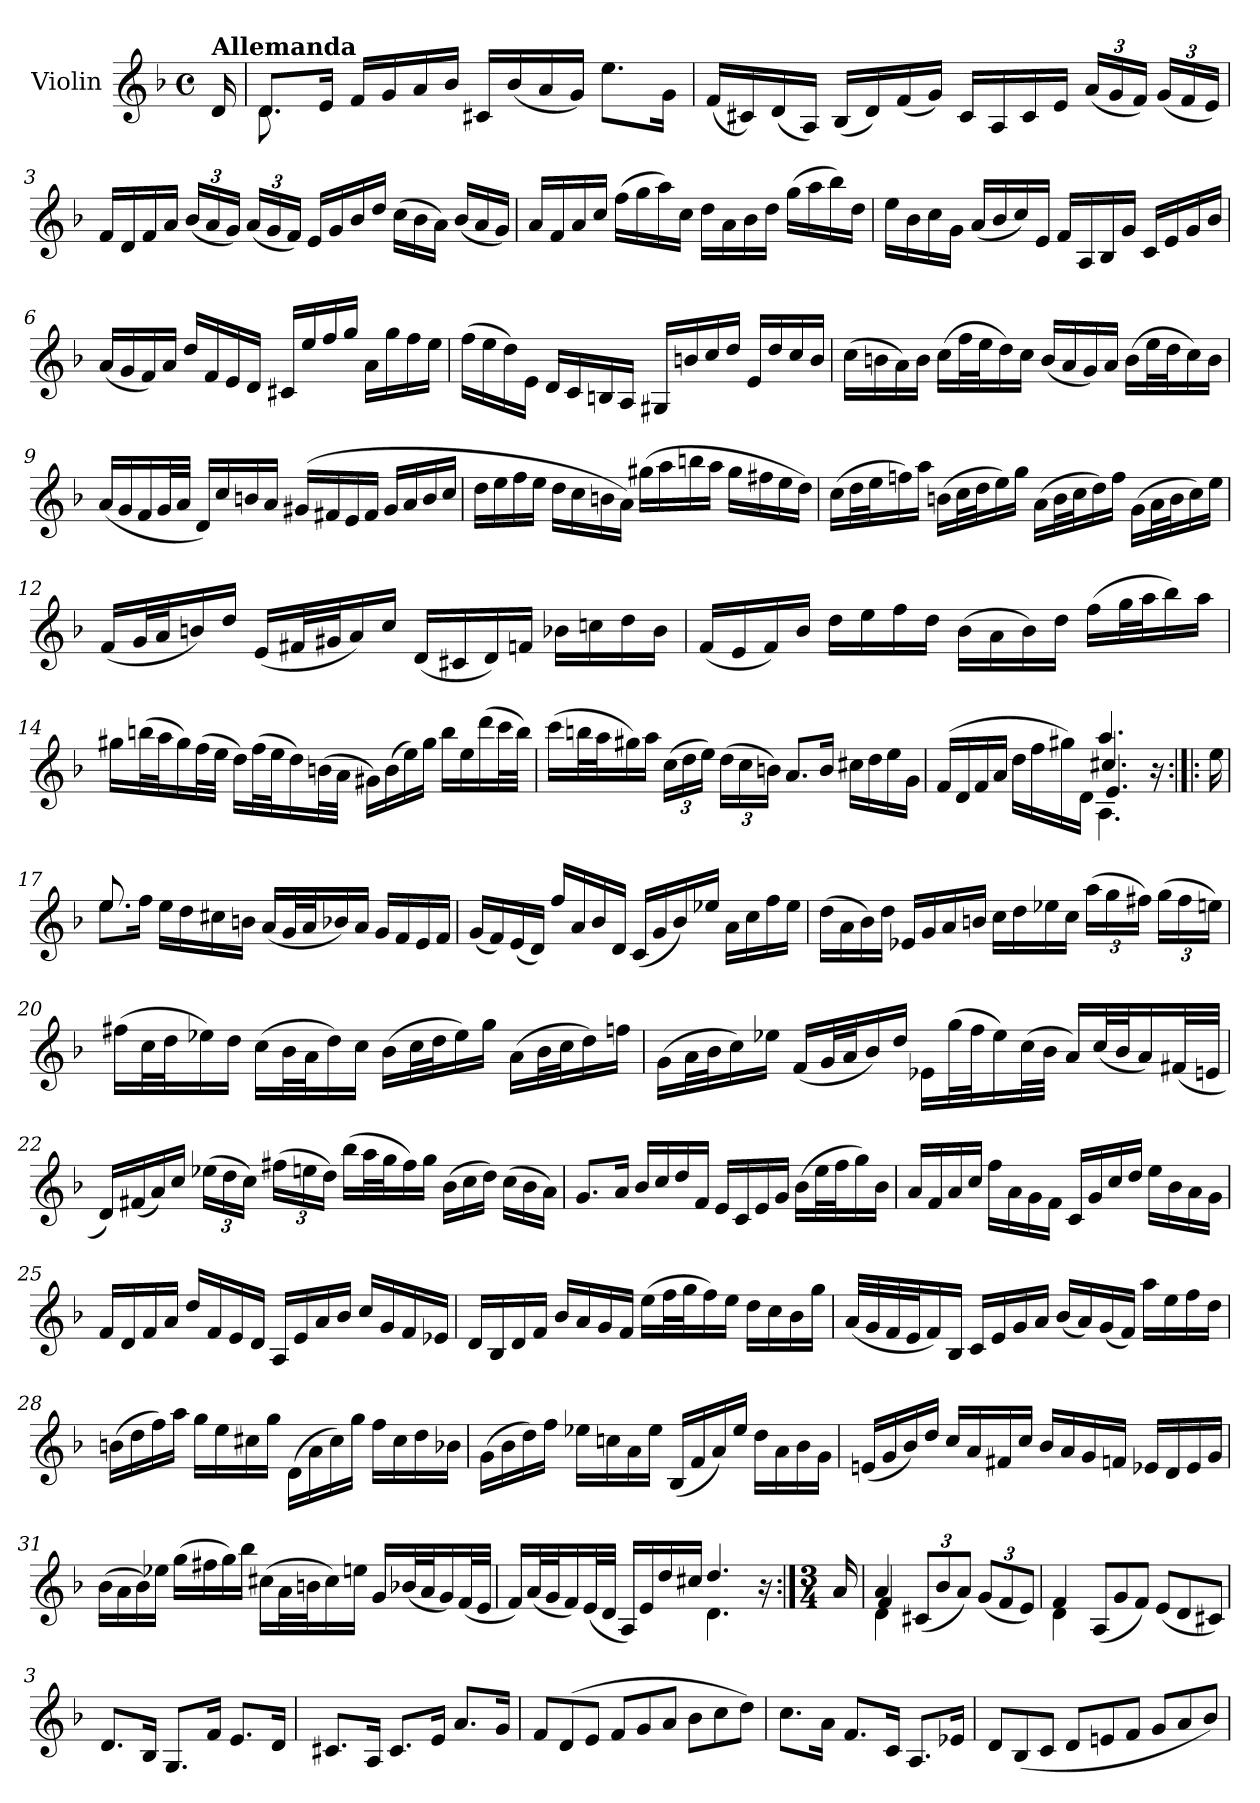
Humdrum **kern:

**kern
*part1
*staff1
*I"Violin
*I'Vln.
*clefG2
*k[b-]
*M4/4
*met(c)
=
!LO:TX:a:B:t=Allemanda
16d/
=1
*^
8.d/L	8.d\
16e/Jk	16ryy
16f/LL	4ryy
16g/	.
16a/	.
16b-/JJ	.
16c#X/LL	2ryy
(<16b-/	.
16a/	.
16g/JJ)	.
8.ee\L	.
16g\Jk	.
*v	*v
=2
(<16f/LL
16c#X/)
(<16d/
16A/JJ)
(<16B-/LL
16d/)
(<16f/
16g/JJ)
16c#/LL
16A/
16c#/
16e/JJ
*Xbrackettup
(<24a/LL
24g/
24f/JJ)
(<24g/LL
24f/
24e/JJ)
=3
16f/LL
16d/
16f/
16a/JJ
(<24b-/LL
24a/
24g/JJ)
(<24a/LL
24g/
24f/JJ)
16e/LL
16g/
16b-/
16dd/JJ
*Xtuplet
(>24cc\LL
24b-\
24a\JJ)
(<24b-/LL
24a/
24g/JJ)
=4
16a/LL
16f/
16a/
16cc/JJ
(>16ff\LL
16gg\
16aa\)
16cc\JJ
16dd\LL
16a\
16b-\
16dd\JJ
(>16gg\LL
16aa\
16bb-\)
16dd\JJ
=5
16ee\LL
16b-\
16cc\
16g\JJ
(<16a/LL
16b-/
16cc/)
16e/JJ
16f/LL
16A/
16B-/
16g/JJ
16c/LL
16e/
16g/
16b-/JJ
=6
(<16a/LL
16g/
16f/)
16a/JJ
16dd/LL
16f/
16e/
16d/JJ
16c#X/LL
16ee/
16ff/
16gg/JJ
16a\LL
16gg\
16ff\
16ee\JJ
=7
(>16ff\LL
16ee\
16dd\)
16e\JJ
16d/LL
16c/
16Bn/
16A/JJ
16G#X/LL
16bn/
16cc/
16dd/JJ
16e/LL
16dd/
16cc/
16b/JJ
=8
(>16cc\LL
16bn\
16a\)
16b\JJ
(>16cc\LL
32ff\L
32ee\J
16dd\)
16cc\JJ
(<16b/LL
16a/
16g/)
16a/JJ
(>16b\LL
32ee\L
32dd\J
16cc\)
16b\JJ
=9
(<16a/LL
16g/
16f/
32g/L
32a/JJJ
16d/LL)
16cc/
16bn/
16a/JJ
(<16g#X/LL
16f#X/
16e/
16f#/JJ
16g#/LL
16a/
16b/
16cc/JJ
=10
16dd\LL
16ee\
16ff\
16ee\JJ
16dd\LL
16cc\
16bn\
16a\JJ)
(>16gg#X\LL
16aa\
16bbn\
16aa\JJ
16gg#\LL
16ff#X\
16ee\
16dd\JJ)
=11
(>16cc\LL
32dd\L
32ee\J
16ffn\)
16aa\JJ
(>16bn\LL
32cc\L
32dd\J
16ee\)
16gg\JJ
(>16a\LL
32b\L
32cc\J
16dd\)
16ff\JJ
(>16g\LL
32a\L
32b\J
16cc\)
16ee\JJ
=12
(<16f/LL
32g/L
32a/J
16bn/)
16dd/JJ
(<16e/LL
32f#X/L
32g#X/J
16a/)
16cc/JJ
(<16d/LL
16c#X/
16d/)
16fn/JJ
16b-X\LL
16ccn\
16dd\
16b-\JJ
=13
(<16f/LL
16e/
16f/)
16b-/JJ
16dd\LL
16ee\
16ff\
16dd\JJ
(>16b-\LL
16a\
16b-\)
16dd\JJ
(>16ff\LL
32gg\L
32aa\J
16bb-\)
16aa\JJ
=14
16gg#X\LL
(>32bbn\L
32aa\J
16gg#\)
(>32ff\L
32ee\JJJ
16dd\LL)
(>32ff\L
32ee\J
16dd\)
(>32bn\L
32a\JJJ
16g#X\LL)
(>16b\
16ee\)
16gg#\JJ
16bb\LL
16ee\
(>16ddd\
32ccc\L
32bb\JJJ)
=15
(>16ccc\LL
32bbn\L
32aa\J
16gg#X\)
16aa\JJ
*tuplet
(>24cc\LL
24dd\
24ee\JJ)
(>24dd\LL
24cc\
24bn\JJ)
8.a/L
16b/Jk
16cc#X\LL
16dd\
16ee\
16g\JJ
=16
*^
*	*^
*	*	*^
(>16f/LL	2ryy	2ryy	2ryy
16d/	.	.	.
16f/	.	.	.
16a/JJ	.	.	.
16dd\LL	.	.	.
16ff\	.	.	.
16gg#X\)	.	.	.
16d\JJ	.	.	.
4.aa/	4.cc#X/	4.e/	4.A\
16r	16ryy	16ryy	16ryy
*v	*v	*v	*v
=16X1:|!|:
16ee\
=17
*^
8.ee\L	8.ee/
16ff\Jk	16ryy
16ee\LL	4ryy
16dd\	.
16cc#X\	.
16bn\JJ	.
(<16a/LL	2ryy
32g/L	.
32a/J	.
16b-X/)	.
16a/JJ	.
16g/LL	.
16f/	.
16e/	.
16f/JJ	.
*v	*v
=18
(<16g/LL
16f/)
(<16e/
16d/JJ)
16ff/LL
16a/
16b-/
16d/JJ
(<16c/LL
16g/
16b-/)
16ee-X/JJ
16a\LL
16cc\
16ff\
16ee-\JJ
=19
(>16dd\LL
16a\
16b-\)
16dd\JJ
16e-X/LL
16g/
16a/
16bn/JJ
16cc\LL
16dd\
16ee-X\
16cc\JJ
(>24aa\LL
24gg\
24ff#X\JJ)
(>24gg\LL
24ff#\
24een\JJ)
=20
(>16ff#X\LL
32cc\L
32dd\J
16ee-X\)
16dd\JJ
(>16cc\LL
32b-\L
32a\J
16dd\)
16cc\JJ
(>16b-\LL
32cc\L
32dd\J
16ee-\)
16gg\JJ
(>16a\LL
32b-\L
32cc\J
16dd\)
16ffn\JJ
=21
(>16g\LL
32a\L
32b-\J
16cc\)
16ee-X\JJ
(<16f/LL
32g/L
32a/J
16b-/)
16dd/JJ
16e-X\LL
(>32gg\L
32ff\J
16ee-\)
(>32cc\L
32b-\JJJ
16a/LL)
(<32cc/L
32b-/J
16a/)
(<32f#X/L
32en/JJJ
=22
16d/LL)
(<16f#X/
16a/)
16cc/JJ
(>24ee-X\LL
24dd\
24cc\JJ)
(>24ff#X\LL
24een\
24dd\JJ)
(>16bb-\LL
32aa\L
32gg\J
16ff#\)
16gg\JJ
*Xtuplet
(>24b-\LL
24cc\
24dd\JJ)
(>24cc\LL
24b-\
24a\JJ)
=23
8.g/L
16a/Jk
16b-/LL
16cc/
16dd/
16f/JJ
16e/LL
16c/
16e/
16g/JJ
(>16b-\LL
32ee\L
32ff\J
16gg\)
16b-\JJ
=24
16a/LL
16f/
16a/
16cc/JJ
16ff\LL
16a\
16g\
16f\JJ
16c/LL
16g/
16cc/
16dd/JJ
16ee\LL
16b-\
16a\
16g\JJ
=25
16f/LL
16d/
16f/
16a/JJ
16dd/LL
16f/
16e/
16d/JJ
16A/LL
16e/
16a/
16b-/JJ
16cc/LL
16g/
16f/
16e-X/JJ
=26
16d/LL
16B-/
16d/
16f/JJ
16b-/LL
16a/
16g/
16f/JJ
(>16ee\LL
32ff\L
32gg\J
16ff\)
16ee\JJ
16dd\LL
16cc\
16b-\
16gg\JJ
=27
(<32a/LLL
32g/
32f/
32e/J
16f/)
16B-/JJ
16c/LL
16e/
16g/
16a/JJ
(<16b-/LL
16a/)
(<16g/
16f/JJ)
16aa\LL
16ee\
16ff\
16dd\JJ
=28
(>16bn\LL
16dd\
16ff\)
16aa\JJ
16gg\LL
16ee\
16cc#X\
16gg\JJ
(>16d\LL
16a\
16cc#\)
16gg\JJ
16ff\LL
16cc#\
16dd\
16b-X\JJ
=29
(>16g\LL
16b-\
16dd\)
16ff\JJ
16ee-X\LL
16ccn\
16a\
16ee-\JJ
(<16B-/LL
16f/
16a/)
16ee-/JJ
16dd\LL
16a\
16b-\
16g\JJ
=30
(<16en/LL
16g/
16b-/)
16dd/JJ
16cc/LL
16a/
16f#X/
16cc/JJ
16b-/LL
16a/
16g/
16fn/JJ
16e-X/LL
16d/
16e-/
16g/JJ
=31
(>16b-\LL
16a\
16b-\)
16ee-X\JJ
(>16gg\LL
16ff#X\
16gg\)
16bb-\JJ
(>16cc#X\LL
32a\L
32bn\J
16cc#\)
16een\JJ
16g/LL
(<32b-X/L
32a/J
16g/)
(<32f/L
32e/JJJ
=32
*^
16f/LL)	2ryy
(<32a/L	.
32g/J	.
16f/)	.
(<32e/L	.
32d/JJJ	.
16A/LL)	.
16e/	.
16dd/	.
16cc#X/JJ	.
4.dd/	4.d\
16r	16ryy
*v	*v
=:|!
*M3/4
*^
!LO:TX:a:B:t=Corrente	!
*v	*v
16a/
=1
*^
*	*^
4a/	4d\	4f/
*tuplet	*	*
(<12c#X/L	4ryy	4ryy
12b-/	.	.
12a/J)	.	.
(<12g/L	4ryy	4ryy
12f/	.	.
12e/J)	.	.
*	*v	*v
=2	=2
4f/	4d\
*Xtuplet	*
(<12A/L	4ryy
12g/	.
12f/J)	.
(<12e/L	4ryy
12d/	.
12c#X/J)	.
*v	*v
=3
8.d/L
16B-/Jk
8.G/L
16f/Jk
8.e/L
16d/Jk
=4
8.c#X/L
16A/Jk
8.c#/L
16e/Jk
8.a/L
16g/Jk
=5
12f/L
(>12d/
12e/J
12f/L
12g/
12a/J
12b-\L
12cc\
12dd\J)
=6
8.cc\L
16a\Jk
8.f/L
16c/Jk
8.A/L
16e-X/Jk
=7
12d/L
(<12B-/
12c/J
12d/L
12en/
12f/J
12g/L
12a/
12b-/J)
=
*-
